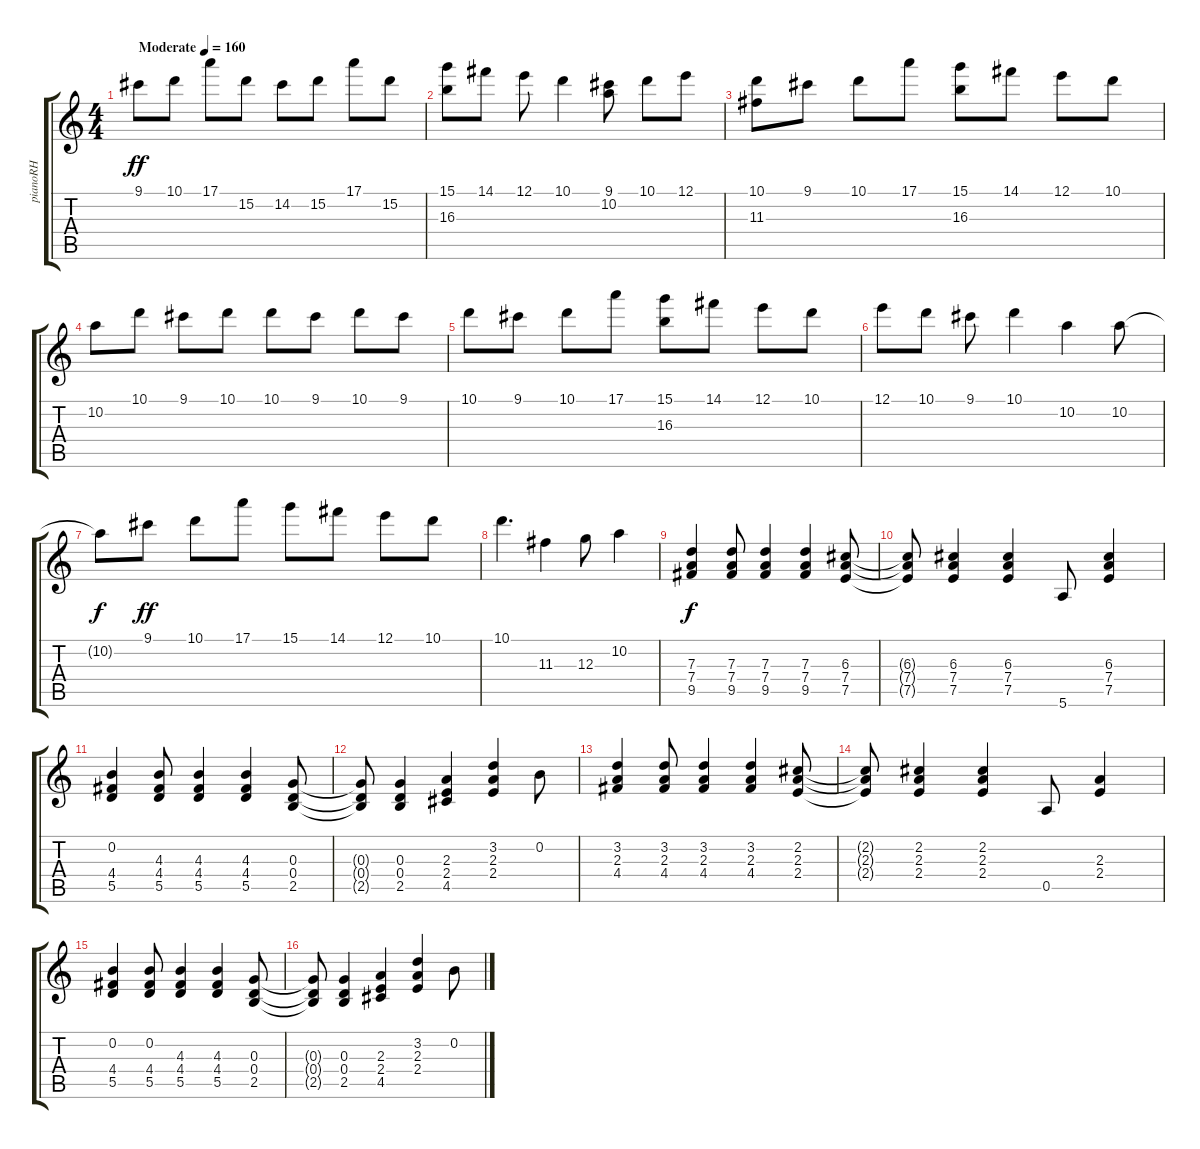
\track ("pianoRH" "pianoRH") {instrument electricguitarjazz}
\staff {score tabs}
\tuning (E4 B3 G3 D3 A2 E2) {hide}
\ts (4 4)
\tempo (160 "Moderate")
\clef g2
\ks c
9.1.8{dy ff instrument electricguitarjazz} 10.1.8 17.1.8 15.2.8 14.2.8 15.2.8 17.1.8 15.2.8 |
(15.1 16.3).8 14.1.8 12.1.8 10.1.4 (9.1 10.2).8 10.1.8 12.1.8 |
(10.1 11.3).8 9.1.8 10.1.8 17.1.8 (15.1 16.3).8 14.1.8 12.1.8 10.1.8 |
10.2.8 10.1.8 9.1.8 10.1.8 10.1.8 9.1.8 10.1.8 9.1.8 |
10.1.8 9.1.8 10.1.8 17.1.8 (15.1 16.3).8 14.1.8 12.1.8 10.1.8 |
12.1.8 10.1.8 9.1.8 10.1.4 10.2.4 10.2.8 |
10.2{t}.8{dy f} 9.1.8{dy ff} 10.1.8 17.1.8 15.1.8 14.1.8 12.1.8 10.1.8 |
10.1.4{d} 11.3.4 12.3.8 10.2.4 |
(7.3 7.4 9.5).4{dy f instrument electricgrandpiano} (7.3 7.4 9.5).8 (7.3 7.4 9.5).4 (7.3 7.4 9.5).4 (6.3 7.4 7.5).8 |
(6.3{t} 7.4{t} 7.5{t}).8 (6.3 7.4 7.5).4 (6.3 7.4 7.5).4 5.6.8 (6.3 7.4 7.5).4 |
(0.2 4.4 5.5).4 (4.3 4.4 5.5).8 (4.3 4.4 5.5).4 (4.3 4.4 5.5).4 (0.3 0.4 2.5).8 |
(0.3{t} 0.4{t} 2.5{t}).8 (0.3 0.4 2.5).4 (2.3 2.4 4.5).4 (3.2 2.3 2.4).4 0.2.8 |
(3.2 2.3 4.4).4 (3.2 2.3 4.4).8 (3.2 2.3 4.4).4 (3.2 2.3 4.4).4 (2.2 2.3 2.4).8 |
(2.2{t} 2.3{t} 2.4{t}).8 (2.2 2.3 2.4).4 (2.2 2.3 2.4).4 0.5.8 (2.3 2.4).4 |
(0.2 4.4 5.5).4 (0.2 4.4 5.5).8 (4.3 4.4 5.5).4 (4.3 4.4 5.5).4 (0.3 0.4 2.5).8 |
(0.3{t} 0.4{t} 2.5{t}).8 (0.3 0.4 2.5).4 (2.3 2.4 4.5).4 (3.2 2.3 2.4).4 0.2.8
